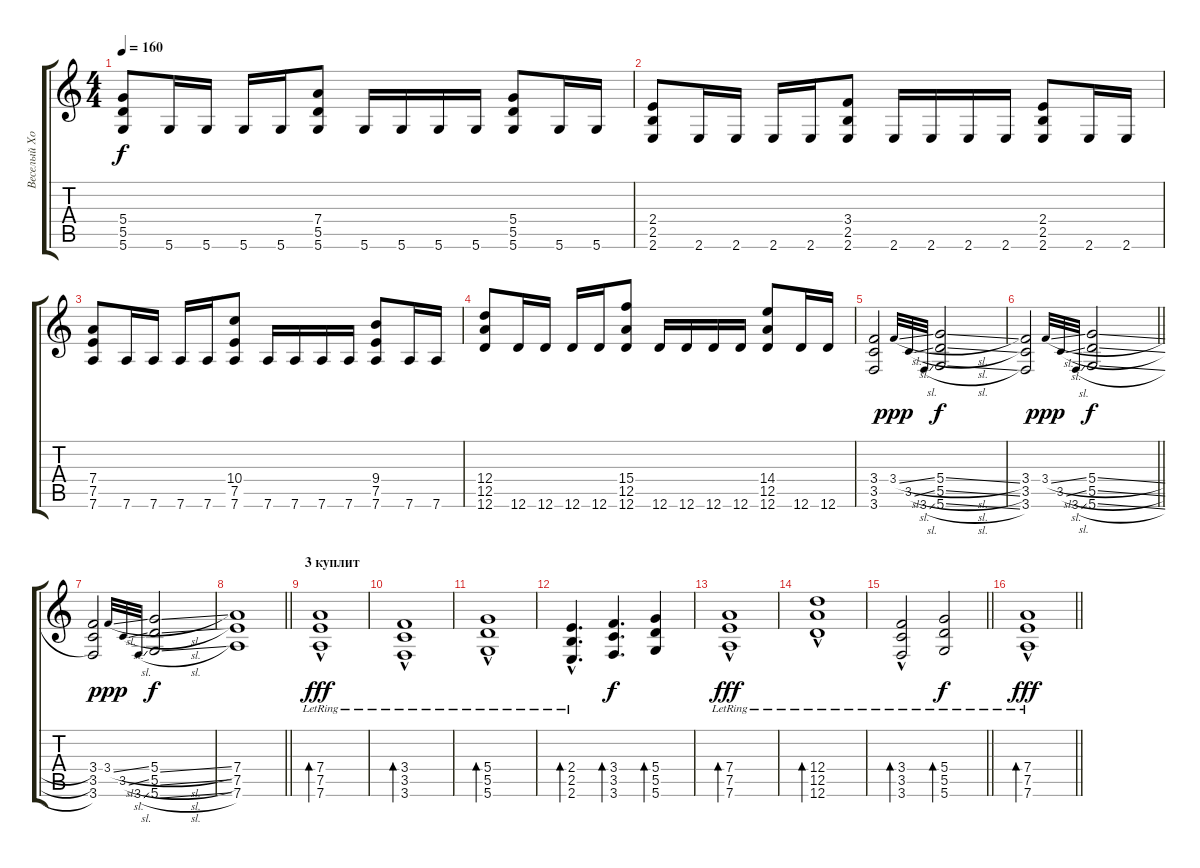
\track ("Веселый Хоббитт" "Веселый Хо") {instrument overdrivenguitar}
\staff {score tabs}
\tuning (E4 B3 G3 D3 A2 D2) {hide}
\ts (4 4)
\tempo 160
\clef g2
\ks c
(5.4 5.5 5.6).8{dy f} 5.6.16 5.6.16 5.6.16 5.6.16 (7.4 5.5 5.6).8 5.6.16 5.6.16 5.6.16 5.6.16 (5.4 5.5 5.6).8 5.6.16 5.6.16 |
(2.4 2.5 2.6).8 2.6.16 2.6.16 2.6.16 2.6.16 (3.4 2.5 2.6).8 2.6.16 2.6.16 2.6.16 2.6.16 (2.4 2.5 2.6).8 2.6.16 2.6.16 |
(7.4 7.5 7.6).8 7.6.16 7.6.16 7.6.16 7.6.16 (10.4 7.5 7.6).8 7.6.16 7.6.16 7.6.16 7.6.16 (9.4 7.5 7.6).8 7.6.16 7.6.16 |
(12.4 12.5 12.6).8 12.6.16 12.6.16 12.6.16 12.6.16 (15.4 12.5 12.6).8 12.6.16 12.6.16 12.6.16 12.6.16 (14.4 12.5 12.6).8 12.6.16 12.6.16 |
(3.4 3.5 3.6).2 3.4{sl}.32{gr onbeat dy ppp} 3.5{sl}.32{gr onbeat} 3.6{sl}.32{gr onbeat} (5.4{sl} 5.5{sl} 5.6{sl}).2{dy f} |
\barLineRight lightlight
(3.4 3.5 3.6).2 3.4{sl}.32{gr onbeat dy ppp} 3.5{sl}.32{gr onbeat} 3.6{sl}.32{gr onbeat} (5.4{sl} 5.5{sl} 5.6{sl}).2{dy f} |
(3.4 3.5 3.6).2 3.4{sl}.32{gr onbeat dy ppp} 3.5{sl}.32{gr onbeat} 3.6{sl}.32{gr onbeat} (5.4{sl} 5.5{sl} 5.6{sl}).2{dy f} |
\barLineRight lightlight
(7.4 7.5 7.6).1 |
\section ("" "3 куплит ")
(7.4 7.5 7.6{hac lr}).1{bd 240 dy fff instrument acousticguitarsteel} |
(3.4 3.5 3.6{hac lr}).1{bd 240} |
(5.4 5.5 5.6{hac lr}).1{bd 240} |
(2.4 2.5 2.6{hac lr}).4{d bd 240} (3.4 3.5 3.6).4{d bd 240 dy f} (5.4 5.5 5.6).4{bd 240} |
(7.4 7.5 7.6{hac lr}).1{bd 240 dy fff} |
(12.4 12.5 12.6{hac lr}).1{bd 240} |
\barLineRight lightlight
(3.4 3.5 3.6{hac lr}).2{bd 240} (5.4 5.5{lr} 5.6).2{bd 240 dy f} |
\barLineRight lightlight
(7.4{hac lr} 7.5{hac lr} 7.6{hac lr}).1{bd 60 dy fff}
